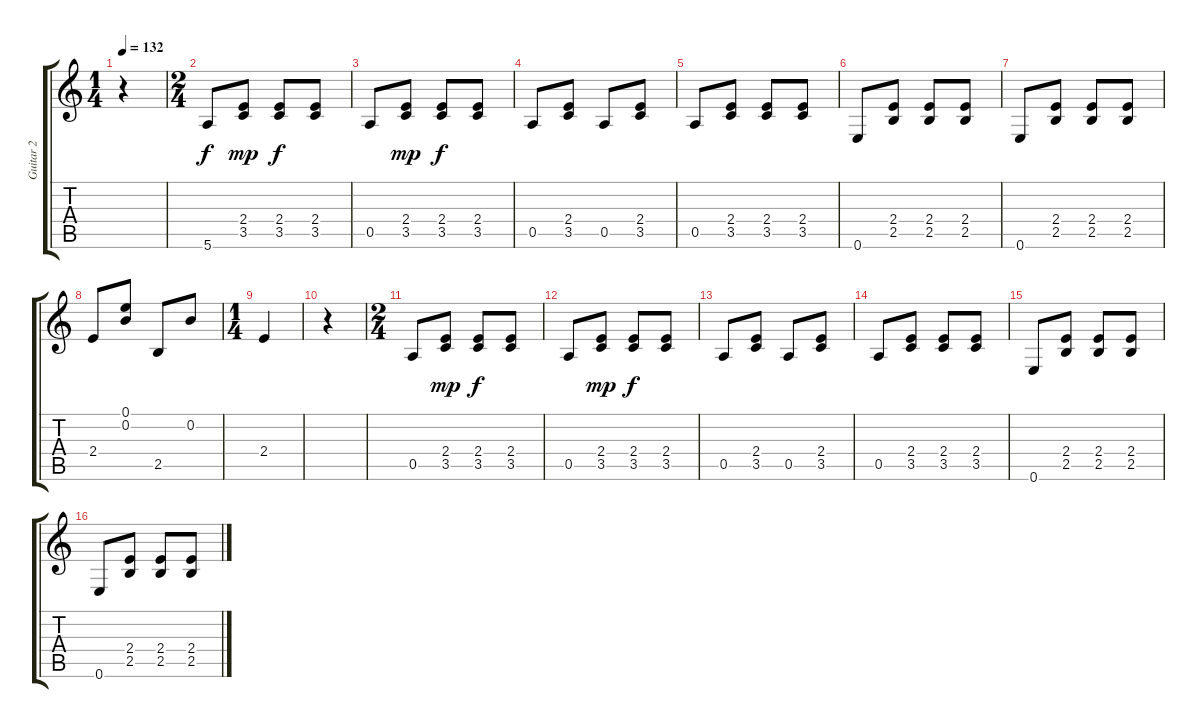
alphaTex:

\track ("Guitar 2" "Guitar 2") {instrument acousticguitarnylon}
\staff {score tabs}
\tuning (E4 B3 G3 D3 A2 E2) {hide}
\ts (1 4)
\tempo 132
\clef g2
\ks c
r.4{dy f instrument acousticguitarnylon} |
\ts (2 4)
5.6.8 (2.4 3.5).8{dy mp} (2.4 3.5).8{dy f} (2.4 3.5).8 |
0.5.8 (2.4 3.5).8{dy mp} (2.4 3.5).8{dy f} (2.4 3.5).8 |
0.5.8 (2.4 3.5).8 0.5.8 (2.4 3.5).8 |
0.5.8 (2.4 3.5).8 (2.4 3.5).8 (2.4 3.5).8 |
0.6.8 (2.4 2.5).8 (2.4 2.5).8 (2.4 2.5).8 |
0.6.8 (2.4 2.5).8 (2.4 2.5).8 (2.4 2.5).8 |
2.4.8 (0.1 0.2).8 2.5.8 0.2.8 |
\ts (1 4)
2.4.4 |
r.4 |
\ts (2 4)
0.5.8 (2.4 3.5).8{dy mp} (2.4 3.5).8{dy f} (2.4 3.5).8 |
0.5.8 (2.4 3.5).8{dy mp} (2.4 3.5).8{dy f} (2.4 3.5).8 |
0.5.8 (2.4 3.5).8 0.5.8 (2.4 3.5).8 |
0.5.8 (2.4 3.5).8 (2.4 3.5).8 (2.4 3.5).8 |
0.6.8 (2.4 2.5).8 (2.4 2.5).8 (2.4 2.5).8 |
0.6.8 (2.4 2.5).8 (2.4 2.5).8 (2.4 2.5).8
